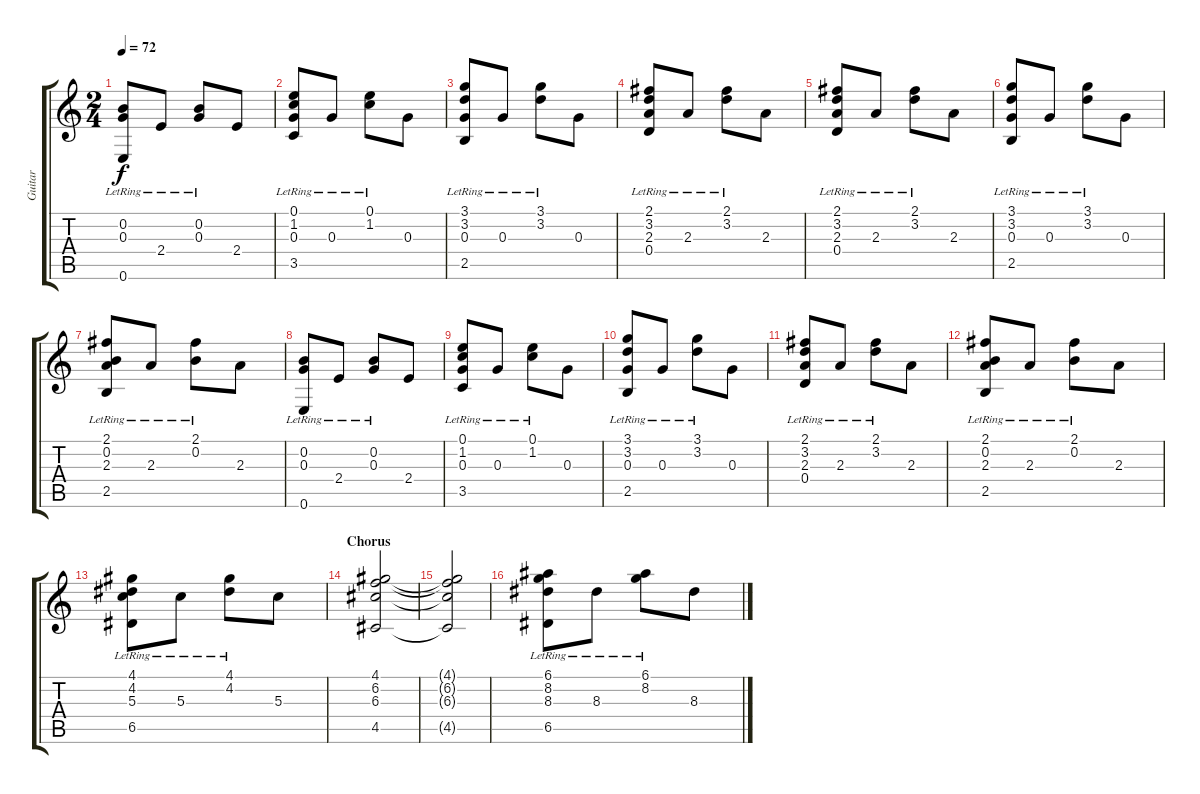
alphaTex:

\track ("Guitar" "Guitar") {instrument acousticguitarsteel}
\staff {score tabs}
\tuning (E4 B3 G3 D3 A2 E2) {hide}
\ts (2 4)
\tempo 72
\clef g2
\ks c
(0.2{lr} 0.3{lr} 0.6{lr}).8{dy f} 2.4{lr}.8 (0.2{lr} 0.3{lr}).8 2.4.8 |
(0.1{lr} 1.2{lr} 0.3 3.5{lr}).8 0.3{lr}.8 (0.1{lr} 1.2{lr}).8 0.3.8 |
(3.1{lr} 3.2{lr} 0.3 2.5{lr}).8 0.3{lr}.8 (3.1{lr} 3.2{lr}).8 0.3.8 |
(2.1{lr} 3.2{lr} 2.3 0.4{lr}).8 2.3{lr}.8 (2.1{lr} 3.2{lr}).8 2.3.8 |
(2.1{lr} 3.2{lr} 2.3 0.4{lr}).8 2.3{lr}.8 (2.1{lr} 3.2{lr}).8 2.3.8 |
(3.1{lr} 3.2{lr} 0.3 2.5{lr}).8 0.3{lr}.8 (3.1{lr} 3.2{lr}).8 0.3.8 |
(2.1{lr} 0.2{lr} 2.3{lr} 2.5{lr}).8 2.3{lr}.8 (2.1{lr} 0.2{lr}).8 2.3.8 |
(0.2{lr} 0.3{lr} 0.6{lr}).8 2.4{lr}.8 (0.2{lr} 0.3{lr}).8 2.4.8 |
(0.1{lr} 1.2{lr} 0.3 3.5{lr}).8 0.3{lr}.8 (0.1{lr} 1.2{lr}).8 0.3.8 |
(3.1{lr} 3.2{lr} 0.3 2.5{lr}).8 0.3{lr}.8 (3.1{lr} 3.2{lr}).8 0.3.8 |
(2.1{lr} 3.2{lr} 2.3 0.4{lr}).8 2.3{lr}.8 (2.1{lr} 3.2{lr}).8 2.3.8 |
(2.1{lr} 0.2{lr} 2.3{lr} 2.5{lr}).8 2.3{lr}.8 (2.1{lr} 0.2{lr}).8 2.3.8 |
(4.1{lr} 4.2{lr} 5.3 6.5{lr}).8 5.3{lr}.8 (4.1{lr} 4.2{lr}).8 5.3.8 |
\section ("" "Chorus")
(4.1 6.2 6.3 4.5).2 |
(4.1{t} 6.2{t} 6.3{t} 4.5{t}).2 |
(6.1{lr} 8.2{lr} 8.3 6.5{lr}).8 8.3{lr}.8 (6.1{lr} 8.2{lr}).8 8.3.8
